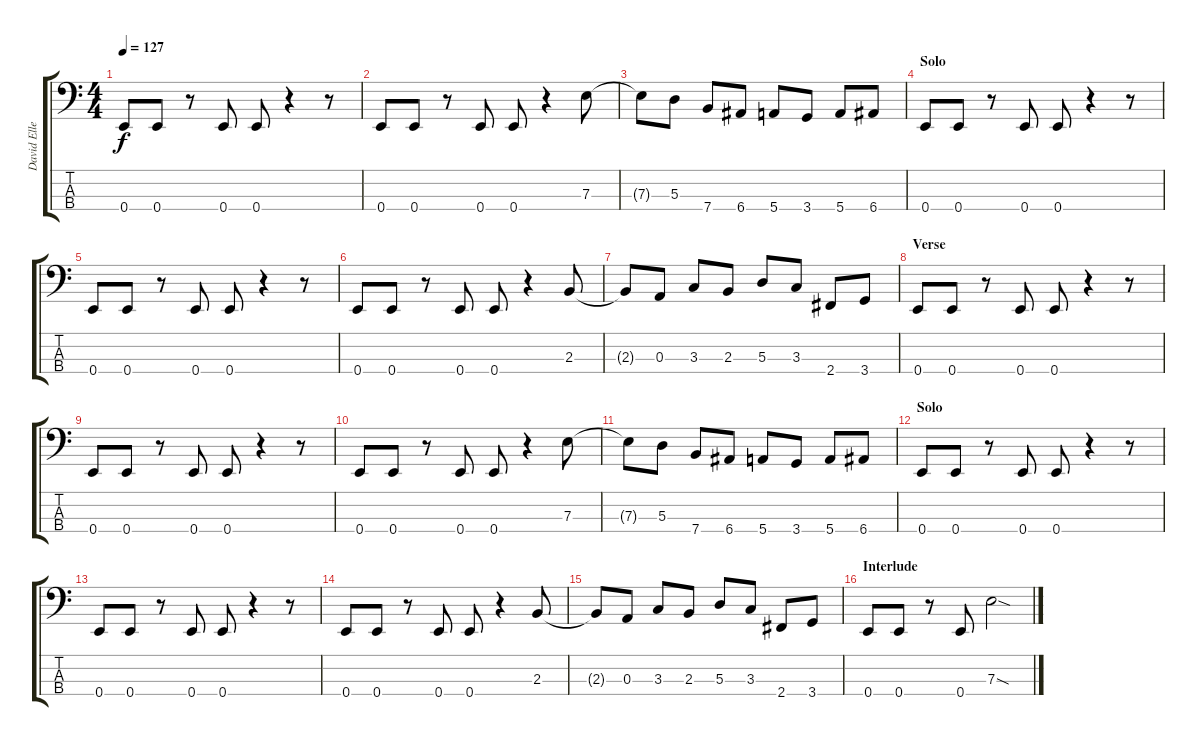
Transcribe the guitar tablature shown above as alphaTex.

\track ("David Ellefson (Bass)" "David Elle") {instrument electricbasspick}
\staff {score tabs}
\tuning (G2 D2 A1 E1) {hide}
\ts (4 4)
\tempo 127
\clef f4
\ks c
0.4.8{dy f} 0.4.8 r.8 0.4.8 0.4.8 r.4 r.8 |
0.4.8 0.4.8 r.8 0.4.8 0.4.8 r.4 7.3.8 |
7.3{t}.8 5.3.8 7.4.8 6.4.8 5.4.8 3.4.8 5.4.8 6.4.8 |
\section ("" "Solo")
0.4.8 0.4.8 r.8 0.4.8 0.4.8 r.4 r.8 |
0.4.8 0.4.8 r.8 0.4.8 0.4.8 r.4 r.8 |
0.4.8 0.4.8 r.8 0.4.8 0.4.8 r.4 2.3.8 |
2.3{t}.8 0.3.8 3.3.8 2.3.8 5.3.8 3.3.8 2.4.8 3.4.8 |
\section ("" "Verse")
0.4.8 0.4.8 r.8 0.4.8 0.4.8 r.4 r.8 |
0.4.8 0.4.8 r.8 0.4.8 0.4.8 r.4 r.8 |
0.4.8 0.4.8 r.8 0.4.8 0.4.8 r.4 7.3.8 |
7.3{t}.8 5.3.8 7.4.8 6.4.8 5.4.8 3.4.8 5.4.8 6.4.8 |
\section ("" "Solo")
0.4.8 0.4.8 r.8 0.4.8 0.4.8 r.4 r.8 |
0.4.8 0.4.8 r.8 0.4.8 0.4.8 r.4 r.8 |
0.4.8 0.4.8 r.8 0.4.8 0.4.8 r.4 2.3.8 |
2.3{t}.8 0.3.8 3.3.8 2.3.8 5.3.8 3.3.8 2.4.8 3.4.8 |
\section ("" "Interlude")
0.4.8 0.4.8 r.8 0.4.8 7.3{sod}.2
